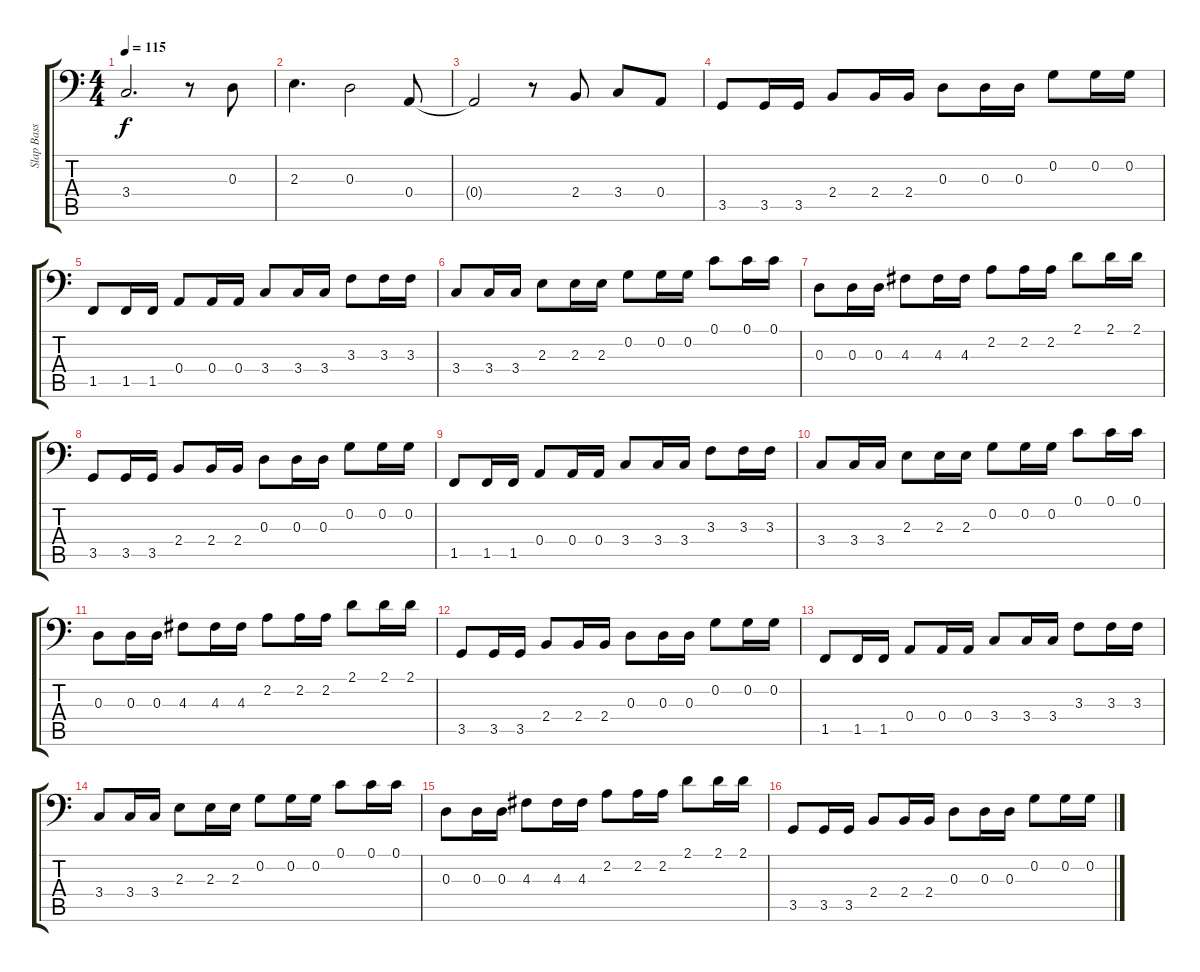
\track ("Slap Bass       " "Slap Bass ") {instrument slapbass1}
\staff {score tabs}
\tuning (C3 G2 D2 A1 E1 B0) {hide}
\ts (4 4)
\tempo 115
\clef f4
\ks c
3.4{t}.2{d dy f} r.8 0.3.8 |
2.3.4{d} 0.3.2 0.4.8 |
0.4{t}.2 r.8 2.4.8 3.4.8 0.4.8 |
3.5.8 3.5.16 3.5.16 2.4.8 2.4.16 2.4.16 0.3.8 0.3.16 0.3.16 0.2.8 0.2.16 0.2.16 |
1.5.8 1.5.16 1.5.16 0.4.8 0.4.16 0.4.16 3.4.8 3.4.16 3.4.16 3.3.8 3.3.16 3.3.16 |
3.4.8 3.4.16 3.4.16 2.3.8 2.3.16 2.3.16 0.2.8 0.2.16 0.2.16 0.1.8 0.1.16 0.1.16 |
0.3.8 0.3.16 0.3.16 4.3.8 4.3.16 4.3.16 2.2.8 2.2.16 2.2.16 2.1.8 2.1.16 2.1.16 |
3.5.8 3.5.16 3.5.16 2.4.8 2.4.16 2.4.16 0.3.8 0.3.16 0.3.16 0.2.8 0.2.16 0.2.16 |
1.5.8 1.5.16 1.5.16 0.4.8 0.4.16 0.4.16 3.4.8 3.4.16 3.4.16 3.3.8 3.3.16 3.3.16 |
3.4.8 3.4.16 3.4.16 2.3.8 2.3.16 2.3.16 0.2.8 0.2.16 0.2.16 0.1.8 0.1.16 0.1.16 |
0.3.8 0.3.16 0.3.16 4.3.8 4.3.16 4.3.16 2.2.8 2.2.16 2.2.16 2.1.8 2.1.16 2.1.16 |
3.5.8 3.5.16 3.5.16 2.4.8 2.4.16 2.4.16 0.3.8 0.3.16 0.3.16 0.2.8 0.2.16 0.2.16 |
1.5.8 1.5.16 1.5.16 0.4.8 0.4.16 0.4.16 3.4.8 3.4.16 3.4.16 3.3.8 3.3.16 3.3.16 |
3.4.8 3.4.16 3.4.16 2.3.8 2.3.16 2.3.16 0.2.8 0.2.16 0.2.16 0.1.8 0.1.16 0.1.16 |
0.3.8 0.3.16 0.3.16 4.3.8 4.3.16 4.3.16 2.2.8 2.2.16 2.2.16 2.1.8 2.1.16 2.1.16 |
3.5.8 3.5.16 3.5.16 2.4.8 2.4.16 2.4.16 0.3.8 0.3.16 0.3.16 0.2.8 0.2.16 0.2.16
